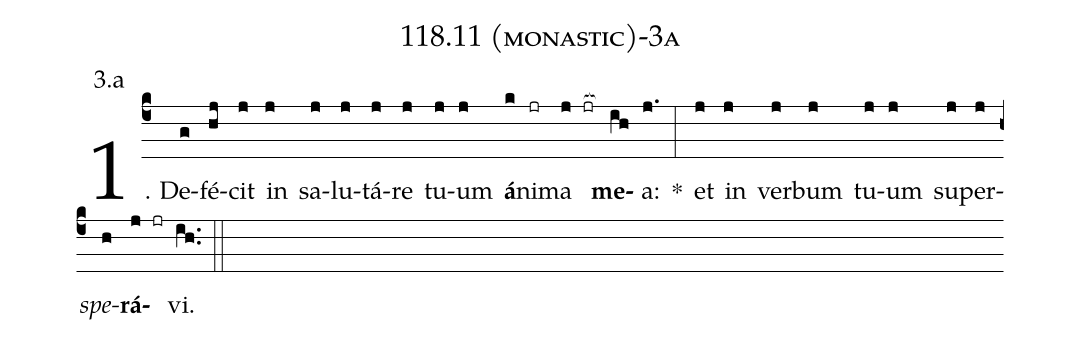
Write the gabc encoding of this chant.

name: 118.11 (monastic)-3a;
annotation: 3.a;
%%
(c4)1. De(g)fé(hj)cit(j) in(j) sa(j)lu(j)tá(j)re(j) tu(j)um(j) <b>á</b>(k)ni(jr)ma(j jr[ocb:1{]) <b>me</b>(ih[ocb:0}])a:(j.) *(:) et(j) in(j) ver(j)bum(j) tu(j)um(j) su(j)per(j)<i>spe</i>(h)<b>rá</b>(j jr)vi.(ih..) (::)
